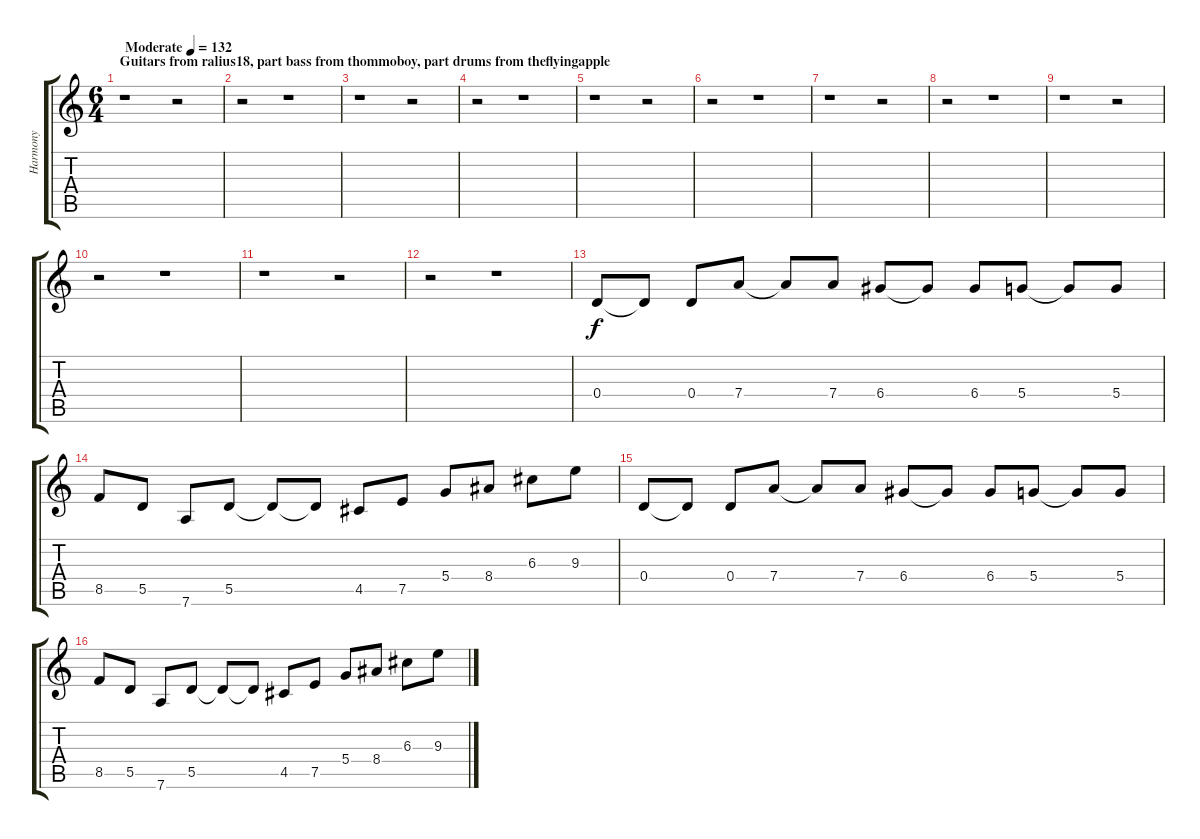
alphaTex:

\track ("Harmony" "Harmony") {instrument distortionguitar}
\staff {score tabs}
\tuning (E4 B3 G3 D3 A2 D2) {hide}
\ts (6 4)
\section ("" "Guitars from ralius18, part bass from thommoboy, part drums from theflyingapple")
\tempo (132 "Moderate")
\clef g2
\ks c
r.1{dy f instrument distortionguitar} r.2 |
r.2 r.1 |
r.1 r.2 |
r.2 r.1 |
r.1 r.2 |
r.2 r.1 |
r.1 r.2 |
r.2 r.1 |
r.1 r.2 |
r.2 r.1 |
r.1 r.2 |
r.2 r.1 |
0.4.8 0.4{t}.8 0.4.8 7.4.8 7.4{t}.8 7.4.8 6.4.8 6.4{t}.8 6.4.8 5.4.8 5.4{t}.8 5.4.8 |
8.5.8 5.5.8 7.6.8 5.5.8 5.5{t}.8 5.5{t}.8 4.5.8 7.5.8 5.4.8 8.4.8 6.3.8 9.3.8 |
0.4.8 0.4{t}.8 0.4.8 7.4.8 7.4{t}.8 7.4.8 6.4.8 6.4{t}.8 6.4.8 5.4.8 5.4{t}.8 5.4.8 |
8.5.8 5.5.8 7.6.8 5.5.8 5.5{t}.8 5.5{t}.8 4.5.8 7.5.8 5.4.8 8.4.8 6.3.8 9.3.8
